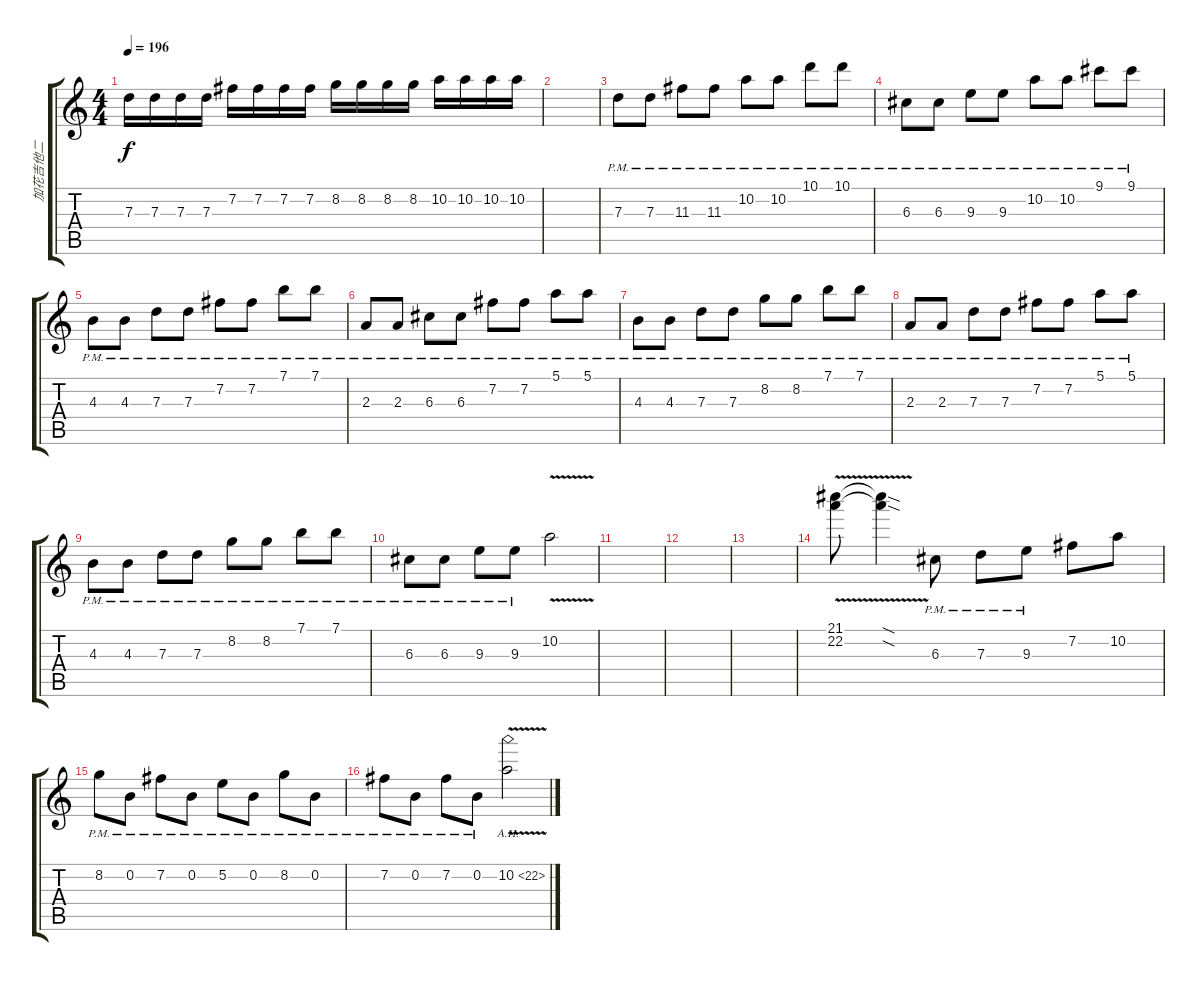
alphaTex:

\track ("加花吉他二" "加花吉他二") {instrument distortionguitar}
\staff {score tabs}
\tuning (E4 B3 G3 D3 A2 E2) {hide}
\ts (4 4)
\tempo 196
\clef g2
\ks c
7.3.16{dy f} 7.3.16 7.3.16 7.3.16 7.2.16 7.2.16 7.2.16 7.2.16 8.2.16 8.2.16 8.2.16 8.2.16 10.2.16 10.2.16 10.2.16 10.2.16 |
|
7.3{pm}.8 7.3{pm}.8 11.3{pm}.8 11.3{pm}.8 10.2{pm}.8 10.2{pm}.8 10.1{pm}.8 10.1{pm}.8 |
6.3{pm}.8 6.3{pm}.8 9.3{pm}.8 9.3{pm}.8 10.2{pm}.8 10.2{pm}.8 9.1{pm}.8 9.1{pm}.8 |
4.3{pm}.8 4.3{pm}.8 7.3{pm}.8 7.3{pm}.8 7.2{pm}.8 7.2{pm}.8 7.1{pm}.8 7.1{pm}.8 |
2.3{pm}.8 2.3{pm}.8 6.3{pm}.8 6.3{pm}.8 7.2{pm}.8 7.2{pm}.8 5.1{pm}.8 5.1{pm}.8 |
4.3{pm}.8 4.3{pm}.8 7.3{pm}.8 7.3{pm}.8 8.2{pm}.8 8.2{pm}.8 7.1{pm}.8 7.1{pm}.8 |
2.3{pm}.8 2.3{pm}.8 7.3{pm}.8 7.3{pm}.8 7.2{pm}.8 7.2{pm}.8 5.1{pm}.8 5.1{pm}.8 |
4.3{pm}.8 4.3{pm}.8 7.3{pm}.8 7.3{pm}.8 8.2{pm}.8 8.2{pm}.8 7.1{pm}.8 7.1{pm}.8 |
6.3{pm}.8 6.3{pm}.8 9.3{pm}.8 9.3{pm}.8 10.2{v}.2 |
|
|
|
(21.1{v} 22.2{v}).8 (21.1{sod t} 22.2{sod t}).4 6.3{pm}.8 7.3{pm}.8 9.3{pm}.8 7.2.8 10.2.8 |
8.2{pm}.8 0.2{pm}.8 7.2{pm}.8 0.2{pm}.8 5.2{pm}.8 0.2{pm}.8 8.2{pm}.8 0.2{pm}.8 |
7.2{pm}.8 0.2{pm}.8 7.2{pm}.8 0.2{pm}.8 10.2{ah 12 v}.2
